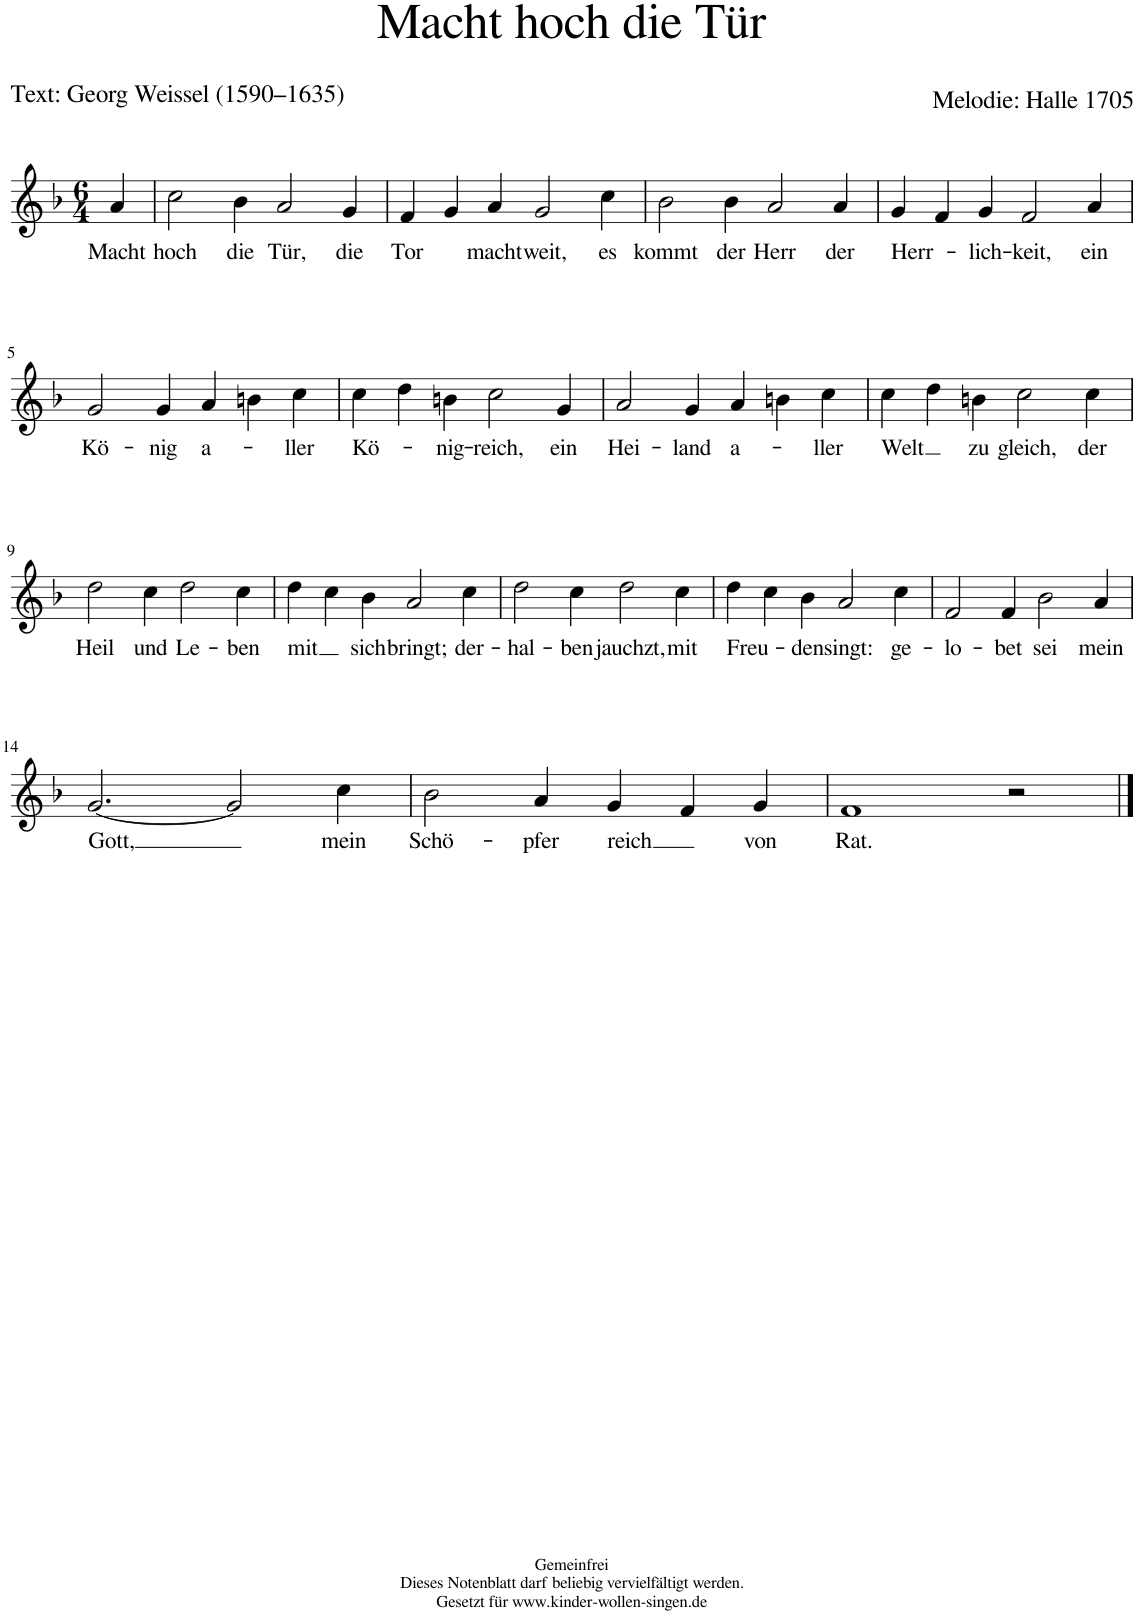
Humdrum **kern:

**kern	**text
*part1	*part1
*staff1	*staff1
*I"Voice	*
*clefG2	*
*k[b-]	*
*M6/4	*
=	=
!	!LO:LY:b
4a/	Macht
=1	=1
!	!LO:LY:b
2cc\	hoch
!	!LO:LY:b
4b-\	die
!	!LO:LY:b
2a/	Tür,
!	!LO:LY:b
4g/	die
=2	=2
!	!LO:LY:b
4f/	Tor
4g/	.
!	!LO:LY:b
4a/	macht
!	!LO:LY:b
2g/	weit,
!	!LO:LY:b
4cc\	es
=3	=3
!	!LO:LY:b
2b-\	kommt
!	!LO:LY:b
4b-\	der
!	!LO:LY:b
2a/	Herr
!	!LO:LY:b
4a/	der
=4	=4
!	!LO:LY:b
4g/	Herr-
4f/	.
!	!LO:LY:b
4g/	-lich-
!	!LO:LY:b
2f/	-keit,
!	!LO:LY:b
4a/	ein
!!LO:LB:g=z
=5	=5
!	!LO:LY:b
2g/	Kö-
!	!LO:LY:b
4g/	-nig
!	!LO:LY:b
4a/	a-
4bn\	.
!	!LO:LY:b
4cc\	-ller
=6	=6
!	!LO:LY:b
4cc\	Kö-
4dd\	.
!	!LO:LY:b
4bn\	-nig-
!	!LO:LY:b
2cc\	-reich,
!	!LO:LY:b
4g/	ein
=7	=7
!	!LO:LY:b
2a/	Hei-
!	!LO:LY:b
4g/	-land
!	!LO:LY:b
4a/	a-
4bn\	.
!	!LO:LY:b
4cc\	-ller
=8	=8
!	!LO:LY:b
4cc\	Welt
4dd\	.
!	!LO:LY:b
4bn\	zu
!	!LO:LY:b
2cc\	-gleich,
!	!LO:LY:b
4cc\	der
!!LO:LB:g=z
=9	=9
!	!LO:LY:b
2dd\	Heil
!	!LO:LY:b
4cc\	und
!	!LO:LY:b
2dd\	Le-
!	!LO:LY:b
4cc\	-ben
=10	=10
!	!LO:LY:b
4dd\	mit
4cc\	.
!	!LO:LY:b
4b-\	sich
!	!LO:LY:b
2a/	bringt;
!	!LO:LY:b
4cc\	der-
=11	=11
!	!LO:LY:b
2dd\	-hal-
!	!LO:LY:b
4cc\	-ben
!	!LO:LY:b
2dd\	jauchzt,
!	!LO:LY:b
4cc\	mit
=12	=12
!	!LO:LY:b
4dd\	Freu-
4cc\	.
!	!LO:LY:b
4b-\	-den
!	!LO:LY:b
2a/	singt:
!	!LO:LY:b
4cc\	ge-
=13	=13
!	!LO:LY:b
2f/	-lo-
!	!LO:LY:b
4f/	-bet
!	!LO:LY:b
2b-\	sei
!	!LO:LY:b
4a/	mein
!!LO:LB:g=z
=14	=14
!	!LO:LY:b
[2.g/	Gott,
2g/]	.
!	!LO:LY:b
4cc\	mein
=15	=15
!	!LO:LY:b
2b-\	Schö-
!	!LO:LY:b
4a/	-pfer
!	!LO:LY:b
4g/	reich
4f/	.
!	!LO:LY:b
4g/	von
=16	=16
!	!LO:LY:b
1f	Rat.
2r	.
==	==
*-	*-
